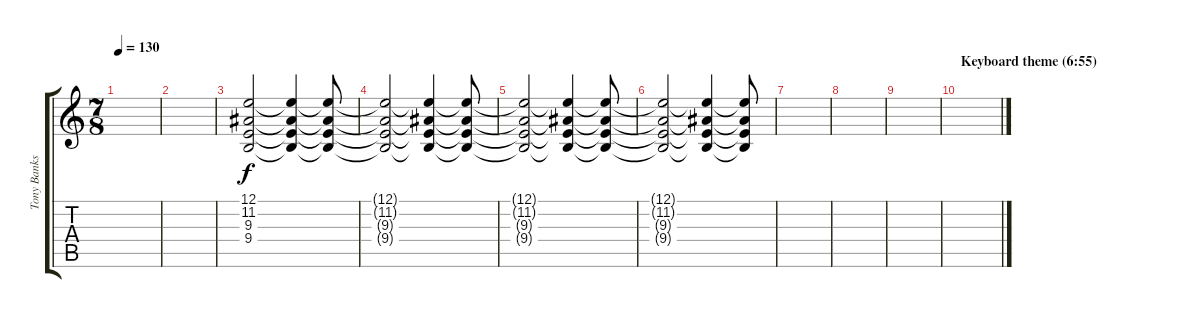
\track ("Tony Banks (keyboard choirs)" "Tony Banks") {instrument choiraahs}
\staff {score tabs}
\tuning (E4 B3 G3 D3 A2 E2) {hide}
\ts (7 8)
\tempo 130
\clef g2
\ks c
|
|
(12.1 11.2 9.3 9.4).2{volume 12} (12.1{t} 11.2{t} 9.3{t} 9.4{t}).4 (12.1{t} 11.2{t} 9.3{t} 9.4{t}).8 |
(12.1{t} 11.2{t} 9.3{t} 9.4{t}).2 (12.1{t} 11.2{t} 9.3{t} 9.4{t}).4 (12.1{t} 11.2{t} 9.3{t} 9.4{t}).8 |
(12.1{t} 11.2{t} 9.3{t} 9.4{t}).2{volume 0} (12.1{t} 11.2{t} 9.3{t} 9.4{t}).4 (12.1{t} 11.2{t} 9.3{t} 9.4{t}).8 |
(12.1{t} 11.2{t} 9.3{t} 9.4{t}).2 (12.1{t} 11.2{t} 9.3{t} 9.4{t}).4 (12.1{t} 11.2{t} 9.3{t} 9.4{t}).8 |
|
|
|
\section ("" "Keyboard theme (6:55)")
